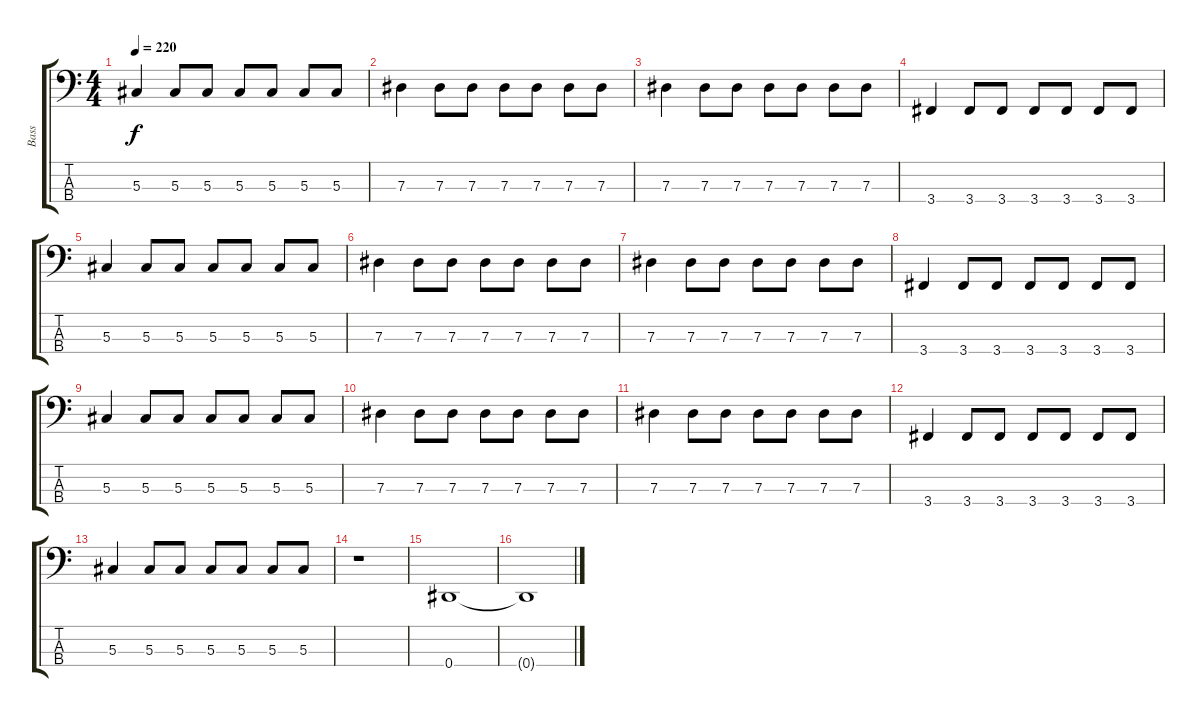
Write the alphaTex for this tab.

\track ("Bass" "Bass") {instrument electricbasspick}
\staff {score tabs}
\tuning (Gb2 Db2 Ab1 Eb1) {hide}
\ts (4 4)
\tempo 220
\clef f4
\ks c
5.3.4{dy f} 5.3.8 5.3.8 5.3.8 5.3.8 5.3.8 5.3.8 |
7.3.4 7.3.8 7.3.8 7.3.8 7.3.8 7.3.8 7.3.8 |
7.3.4 7.3.8 7.3.8 7.3.8 7.3.8 7.3.8 7.3.8 |
3.4.4 3.4.8 3.4.8 3.4.8 3.4.8 3.4.8 3.4.8 |
5.3.4 5.3.8 5.3.8 5.3.8 5.3.8 5.3.8 5.3.8 |
7.3.4 7.3.8 7.3.8 7.3.8 7.3.8 7.3.8 7.3.8 |
7.3.4 7.3.8 7.3.8 7.3.8 7.3.8 7.3.8 7.3.8 |
3.4.4 3.4.8 3.4.8 3.4.8 3.4.8 3.4.8 3.4.8 |
5.3.4 5.3.8 5.3.8 5.3.8 5.3.8 5.3.8 5.3.8 |
7.3.4 7.3.8 7.3.8 7.3.8 7.3.8 7.3.8 7.3.8 |
7.3.4 7.3.8 7.3.8 7.3.8 7.3.8 7.3.8 7.3.8 |
3.4.4 3.4.8 3.4.8 3.4.8 3.4.8 3.4.8 3.4.8 |
5.3.4 5.3.8 5.3.8 5.3.8 5.3.8 5.3.8 5.3.8 |
r.1 |
0.4.1 |
0.4{t}.1
